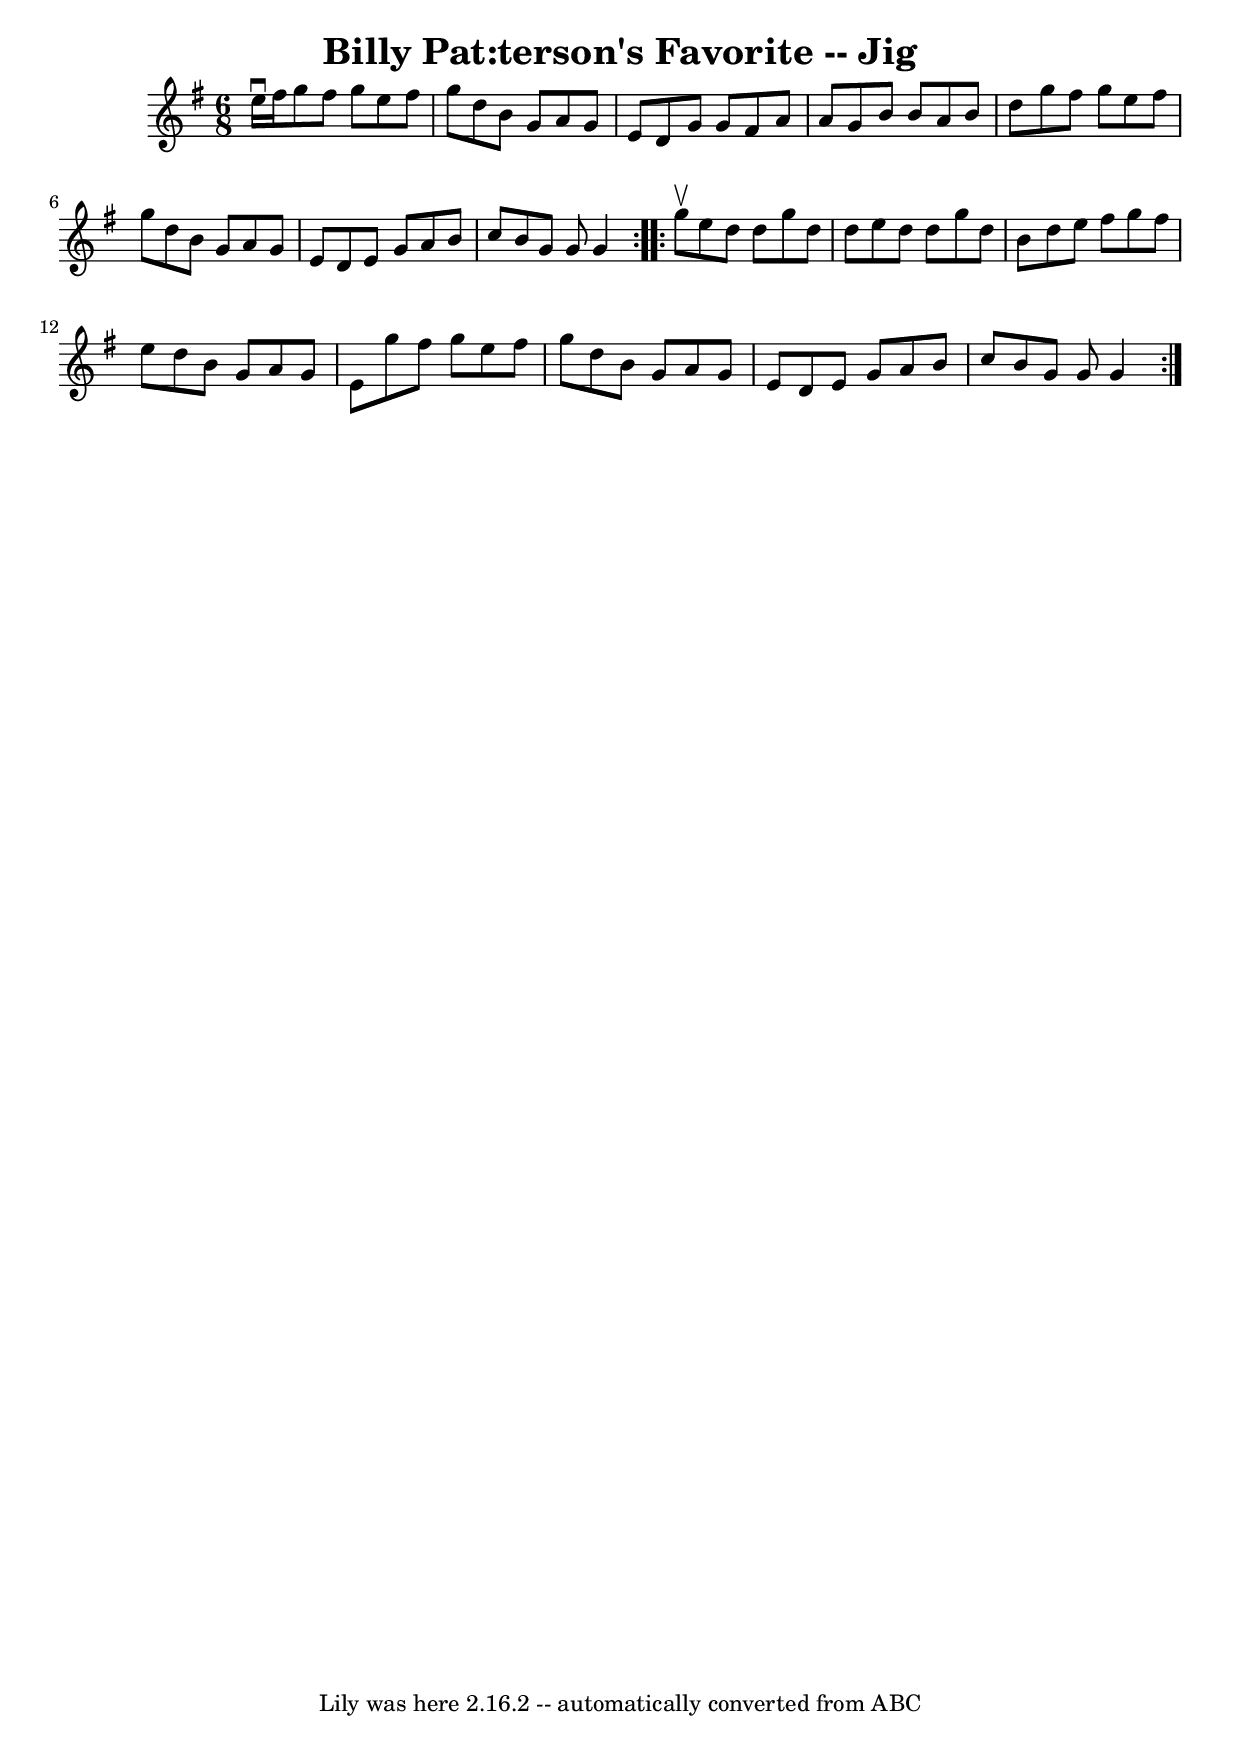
\version "2.16.2"
\include "Mammoth.ily"
\header {
  %% book = "Ryan's Mammoth Collection"
  crossRefNumber = "1"
  footnotes = "\\\\83 422"
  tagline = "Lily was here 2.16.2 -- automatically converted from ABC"
  title = "Billy Pat:terson's Favorite -- Jig"

}
voicedefault =  {



  \repeat volta 2 {

    \time 6/8 
    \key g \major e''16^\downbow fis''16  |
    g''8    
    fis''8 g''8 e''8 fis''8 g''8    |
    d''8 b'8 g'8    
    a'8 g'8 e'8    |
    d'8 g'8 g'8 fis'8 a'8 a'8    
    |
    g'8 b'8 b'8 a'8 b'8 d''8    |
    g''8    
    fis''8 g''8 e''8 fis''8 g''8    |
    d''8 b'8 g'8    
    a'8 g'8 e'8    |
    d'8 e'8 g'8 a'8 b'8 c''8    
    |
    b'8 g'8 g'8 g'4    
  }     
  \repeat volta 2 {
    g''8^\upbow 
    |
    e''8 d''8 d''8 g''8 d''8 d''8    |
    e''8    
    d''8 d''8 g''8 d''8 b'8    |
    d''8 e''8 fis''8    
    g''8 fis''8 e''8    |
    d''8 b'8 g'8 a'8 g'8 e'8    
    |
    g''8 fis''8 g''8 e''8 fis''8 g''8    |
    
    d''8 b'8 g'8 a'8 g'8 e'8    |
    d'8 e'8 g'8 a'8  
    b'8 c''8    |
    b'8 g'8 g'8 g'4    
  }   

}

\score{
  <<

    \context Staff="default"
    {
      \voicedefault 
      
    }

  >>
  \layout {
    
  }
  \midi {
  }

}
